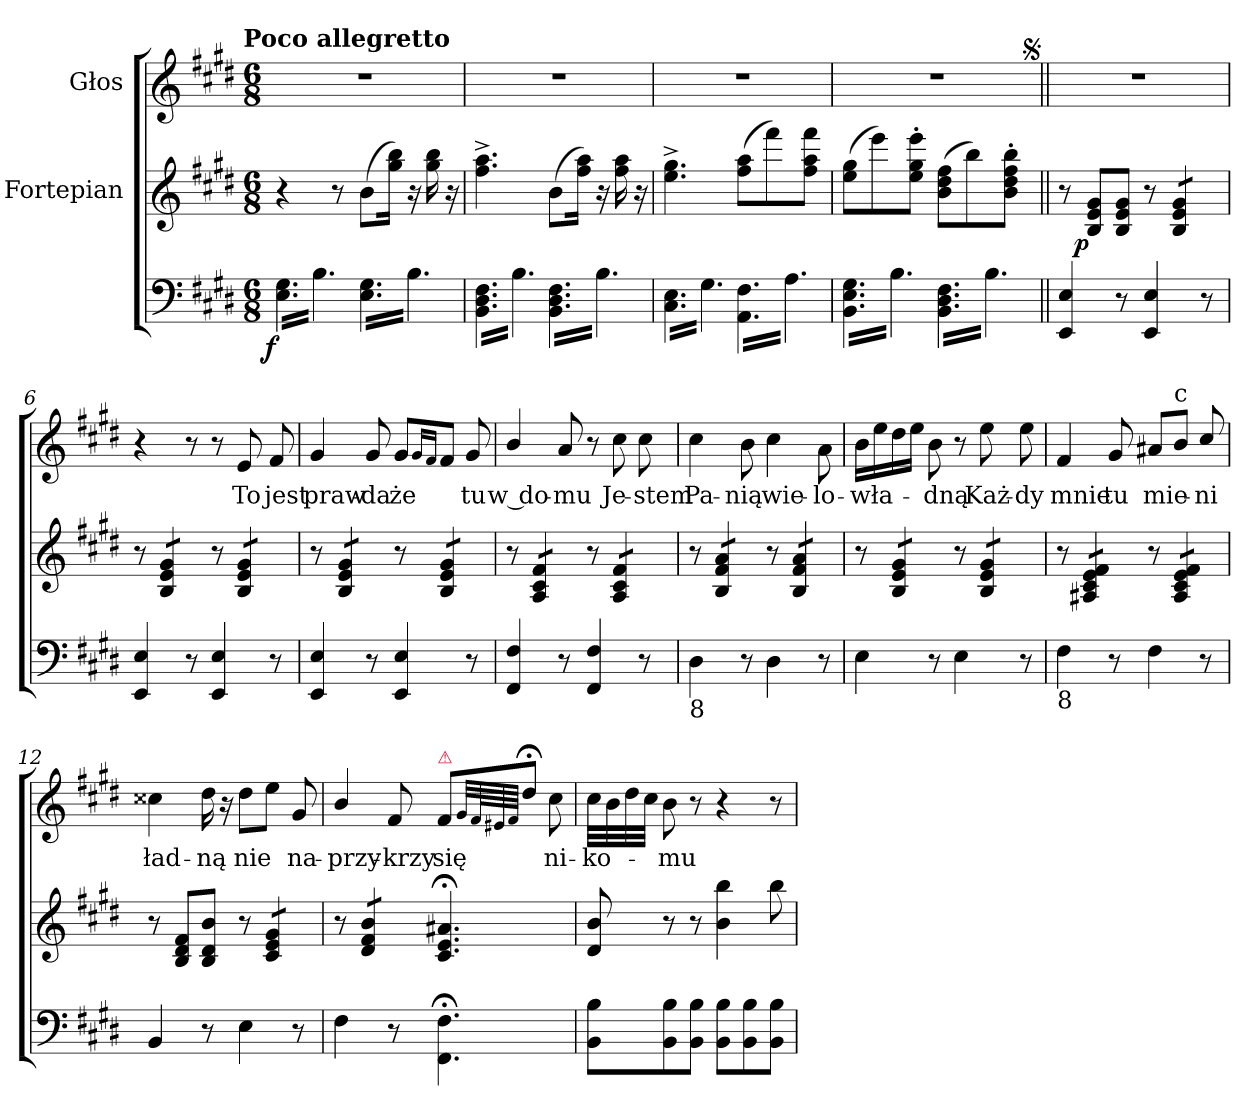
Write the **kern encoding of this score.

**kern	**dynam	**kern	**dynam	**kern	**text
*part3	*part3	*part2	*part2	*part1	*part1
*staff3	*staff3	*staff2	*staff2	*staff1	*staff1
*	*	*I"Fortepian	*	*I"Głos	*
*clefF4	*	*clefG2	*	*clefG2	*
*k[f#c#g#d#]	*	*k[f#c#g#d#]	*	*k[f#c#g#d#]	*
!!LO:TX:omd:t=Poco allegretto
*M6/8	*	*M6/8	*	*M6/8	*
*MM108	*	*MM108	*	*MM108	*
=1	=1	=1	=1	=1	=1
!	!LO:DY:b:rj	!	!	!	!
*tremolo	*	*	*	*	*
16E\ 16G#\LL	f	4r	.	2.r	.
16B\	.	.	.	.	.
16E\ 16G#\	.	.	.	.	.
16B\	.	.	.	.	.
16E\ 16G#\	.	8r	.	.	.
16B\JJ	.	.	.	.	.
16E\ 16G#\LL	.	(>8b\L	.	.	.
16B\	.	.	.	.	.
16E\ 16G#\	.	16gg#\ 16bb\Jk)	.	.	.
16B\	.	16r	.	.	.
16E\ 16G#\	.	16gg#\ 16bb\	.	.	.
16B\JJ	.	16r	.	.	.
=2	=2	=2	=2	=2	=2
16BB\ 16D#\ 16F#\LL	.	4.ff#^<\ 4.aa^<\	.	2.r	.
16B\	.	.	.	.	.
16BB\ 16D#\ 16F#\	.	.	.	.	.
16B\	.	.	.	.	.
16BB\ 16D#\ 16F#\	.	.	.	.	.
16B\JJ	.	.	.	.	.
16BB\ 16D#\ 16F#\LL	.	(8b\L	.	.	.
16B\	.	.	.	.	.
16BB\ 16D#\ 16F#\	.	16ff#\ 16aa\Jk)	.	.	.
16B\	.	16r	.	.	.
16BB\ 16D#\ 16F#\	.	16ff#\ 16aa\	.	.	.
16B\JJ	.	16r	.	.	.
=3	=3	=3	=3	=3	=3
16C#\ 16E\LL	.	4.ee^<\ 4.gg#^<\	.	2.r	.
16G#\	.	.	.	.	.
16C#\ 16E\	.	.	.	.	.
16G#\	.	.	.	.	.
16C#\ 16E\	.	.	.	.	.
16G#\JJ	.	.	.	.	.
16AA\ 16F#\LL	.	(8ff#\ 8aa\L	.	.	.
16A\	.	.	.	.	.
16AA\ 16F#\	.	8fff#\)	.	.	.
16A\	.	.	.	.	.
16AA\ 16F#\	.	8ff#\ 8aa\ 8fff#\J	.	.	.
16A\JJ	.	.	.	.	.
=4	=4	=4	=4	=4	=4
*	*	*	*	*^	*
16BB\ 16E\ 16G#\LL	.	(8ee\ 8gg#\L	.	2.r	2ryy	.
16B\	.	.	.	.	.	.
16BB\ 16E\ 16G#\	.	8eee\)	.	.	.	.
16B\	.	.	.	.	.	.
16BB\ 16E\ 16G#\	.	8ee'\ 8gg#'\ 8eee'\J	.	.	.	.
16B\JJ	.	.	.	.	.	.
16BB\ 16D#\ 16F#\LL	.	(8b\ 8dd#\ 8ff#\L	.	.	.	.
16B\	.	.	.	.	.	.
16BB\ 16D#\ 16F#\	.	8bb\)	.	.	8.ryy	.
16B\	.	.	.	.	.	.
16BB\ 16D#\ 16F#\	.	8b'\ 8dd#'\ 8ff#'\ 8bb'\J	.	.	.	.
!	!	!	!	!	!LO:TX:a:t=[segno]	!
16B\JJ	.	.	.	.	16ryy	.
*Xtremolo	*	*	*	*	*	*
*	*	*	*	*v	*v	*
=5||	=5||	=5||	=5||	=5||	=5||
4EE/ 4E/	.	8r	.	2.r	.
.	.	.	.	.	.
!	!	!	!LO:DY:rj	!	!
.	.	8B/ 8e/ 8g#/L	p	.	.
8r	.	8B/ 8e/ 8g#/J	.	.	.
4EE/ 4E/	.	8r	.	.	.
*	*	*tremolo	*	*	*
.	.	8B/ 8e/ 8g#/L	.	.	.
8r	.	8B/ 8e/ 8g#/J	.	.	.
=6	=6	=6	=6	=6	=6
4EE/ 4E/	.	8r	.	4r	.
.	.	8B/ 8e/ 8g#/L	.	.	.
8r	.	8B/ 8e/ 8g#/J	.	8r	.
4EE/ 4E/	.	8r	.	8r	.
.	.	8B/ 8e/ 8g#/L	.	8e/	To
8r	.	8B/ 8e/ 8g#/J	.	8f#/	jest
=7	=7	=7	=7	=7	=7
4EE/ 4E/	.	8r	.	4g#/	praw-
.	.	8B/ 8e/ 8g#/L	.	.	.
8r	.	8B/ 8e/ 8g#/J	.	8g#/	-da
4EE/ 4E/	.	8r	.	8g#/L	że
.	.	.	.	16qqg#/LL	.
.	.	.	.	16qqf#/JJ	.
.	.	8B/ 8e/ 8g#/L	.	8f#/J	.
8r	.	8B/ 8e/ 8g#/J	.	8g#/	tu
=8	=8	=8	=8	=8	=8
4FF#/ 4F#/	.	8r	.	4b/	w do-
.	.	8A/ 8c#/ 8f#/L	.	.	.
8r	.	8A/ 8c#/ 8f#/J	.	8a/	-mu
4FF#/ 4F#/	.	8r	.	8r	.
.	.	8A/ 8c#/ 8f#/L	.	8cc#\	Je-
8r	.	8A/ 8c#/ 8f#/J	.	8cc#\	-stem
=9	=9	=9	=9	=9	=9
!LO:TX:b:t=8	!	!	!	!	!
4DD#yy\ 4D#\	.	8r	.	4cc#\	Pa-
.	.	8B/ 8f#/ 8a/L	.	.	.
8r	.	8B/ 8f#/ 8a/J	.	8b\	-nią
4DD#yy\ 4D#\	.	8r	.	4cc#\	wie-
.	.	8B/ 8f#/ 8a/L	.	.	.
8r	.	8B/ 8f#/ 8a/J	.	8a\	-lo-
=10	=10	=10	=10	=10	=10
4EEyy\ 4E\	.	8r	.	16b\LL	-wła-
.	.	.	.	16ee\	.
.	.	8B/ 8e/ 8g#/L	.	16dd#\	.
.	.	.	.	16ee\JJ	.
8r	.	8B/ 8e/ 8g#/J	.	8b\	-dną
4EEyy\ 4E\	.	8r	.	8r	.
.	.	8B/ 8e/ 8g#/L	.	8ee\	Każ-
8r	.	8B/ 8e/ 8g#/J	.	8ee\	-dy
=11	=11	=11	=11	=11	=11
!LO:TX:b:t=8	!	!	!	!	!
4FF#yy\ 4F#\	.	8r	.	4f#/	mnie
.	.	8A#X/ 8c#/ 8e/ 8f#/L	.	.	.
8r	.	8A#X/ 8c#/ 8e/ 8f#/J	.	8g#/	tu
4FF#yy\ 4F#\	.	8r	.	8a#X/L	mie-
!	!	!	!	!LO:TX:a:t=c	!
.	.	8A#/ 8c#/ 8e/ 8f#/L	.	8b/J	.
8r	.	8A#/ 8c#/ 8e/ 8f#/J	.	8cc#/	-ni
*	*	*Xtremolo	*	*	*
=12	=12	=12	=12	=12	=12
4BBByy/ 4BB/	.	8r	.	4cc##X\	ład-
.	.	8B/ 8d#/ 8f#/L	.	.	.
8r	.	8B/ 8d#/ 8b/J	.	16dd#\	-ną
.	.	.	.	16r	.
4EEyy\ 4E\	.	8r	.	8dd#\L	nie
*	*	*tremolo	*	*	*
.	.	8c#/ 8e/ 8g#/L	.	8ee\J	.
8r	.	8c#/ 8e/ 8g#/J	.	8g#/	na-
=13	=13	=13	=13	=13	=13
4FF#yy\ 4F#\	.	8r	.	4b/	-przy-
.	.	8d#/ 8f#/ 8b/L	.	.	.
8r	.	8d#/ 8f#/ 8b/J	.	8f#/	-krzy
*	*	*Xtremolo	*	*	*
!	!	!	!	!LO:TX:a:color=crimson:t=⚠	!
4.FF#;<\ 4.F#;<\	.	4.c#;</ 4.e;</ 4.a#X;</	.	8f#/L	się
.	.	.	.	32qqg#/LLL	.
.	.	.	.	64qqf#/L	.
.	.	.	.	64qqe#X/	.
.	.	.	.	64qqf#/JJJJ	.
.	.	.	.	8dd#;<\J	.
.	.	.	.	8cc#\	ni-
=14	=14	=14	=14	=14	=14
8BB\ 8B\L	.	8d#/ 8b/	.	32cc#\LLL	-ko-
.	.	.	.	32b\	.
.	.	.	.	32dd#\	.
.	.	.	.	32cc#\JJJ	.
8BB\ 8B\	.	8r	.	8b\	-mu
8BB\ 8B\J	.	8r	.	8r	.
8BB\ 8B\L	.	4b\ 4bb\	.	4r	.
8BB\ 8B\	.	.	.	.	.
8BB\ 8B\J	.	8bb\	.	8r	.
=	=	=	=	=	=
*-	*-	*-	*-	*-	*-
